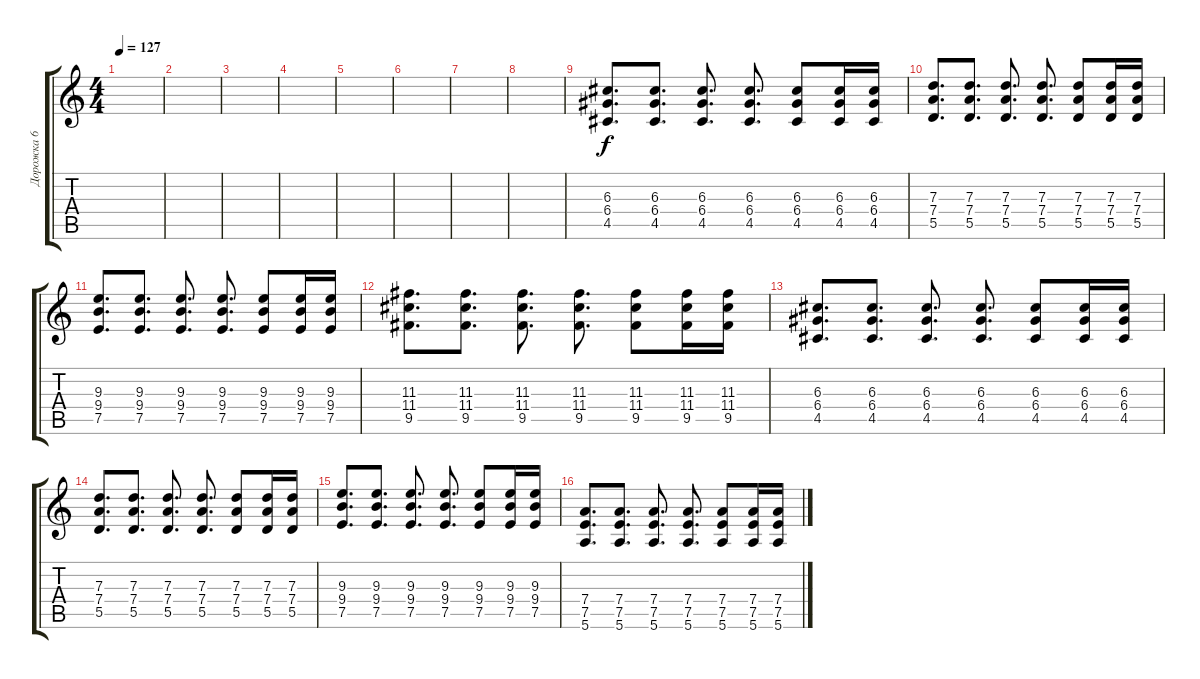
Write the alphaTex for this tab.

\track ("Дорожка 6" "Дорожка 6") {instrument overdrivenguitar}
\staff {score tabs}
\tuning (E4 B3 G3 D3 A2 E2) {hide}
\ts (4 4)
\tempo 127
\clef g2
\ks c
|
|
|
|
|
|
|
|
(6.3 6.4 4.5).8{d} (6.3 6.4 4.5).8{d} (6.3 6.4 4.5).8{d} (6.3 6.4 4.5).8{d} (6.3 6.4 4.5).8 (6.3 6.4 4.5).16 (6.3 6.4 4.5).16 |
(7.3 7.4 5.5).8{d} (7.3 7.4 5.5).8{d} (7.3 7.4 5.5).8{d} (7.3 7.4 5.5).8{d} (7.3 7.4 5.5).8 (7.3 7.4 5.5).16 (7.3 7.4 5.5).16 |
(9.3 9.4 7.5).8{d} (9.3 9.4 7.5).8{d} (9.3 9.4 7.5).8{d} (9.3 9.4 7.5).8{d} (9.3 9.4 7.5).8 (9.3 9.4 7.5).16 (9.3 9.4 7.5).16 |
(11.3 11.4 9.5).8{d} (11.3 11.4 9.5).8{d} (11.3 11.4 9.5).8{d} (11.3 11.4 9.5).8{d} (11.3 11.4 9.5).8 (11.3 11.4 9.5).16 (11.3 11.4 9.5).16 |
(6.3 6.4 4.5).8{d} (6.3 6.4 4.5).8{d} (6.3 6.4 4.5).8{d} (6.3 6.4 4.5).8{d} (6.3 6.4 4.5).8 (6.3 6.4 4.5).16 (6.3 6.4 4.5).16 |
(7.3 7.4 5.5).8{d} (7.3 7.4 5.5).8{d} (7.3 7.4 5.5).8{d} (7.3 7.4 5.5).8{d} (7.3 7.4 5.5).8 (7.3 7.4 5.5).16 (7.3 7.4 5.5).16 |
(9.3 9.4 7.5).8{d} (9.3 9.4 7.5).8{d} (9.3 9.4 7.5).8{d} (9.3 9.4 7.5).8{d} (9.3 9.4 7.5).8 (9.3 9.4 7.5).16 (9.3 9.4 7.5).16 |
(7.4 7.5 5.6).8{d} (7.4 7.5 5.6).8{d} (7.4 7.5 5.6).8{d} (7.4 7.5 5.6).8{d} (7.4 7.5 5.6).8 (7.4 7.5 5.6).16 (7.4 7.5 5.6).16
